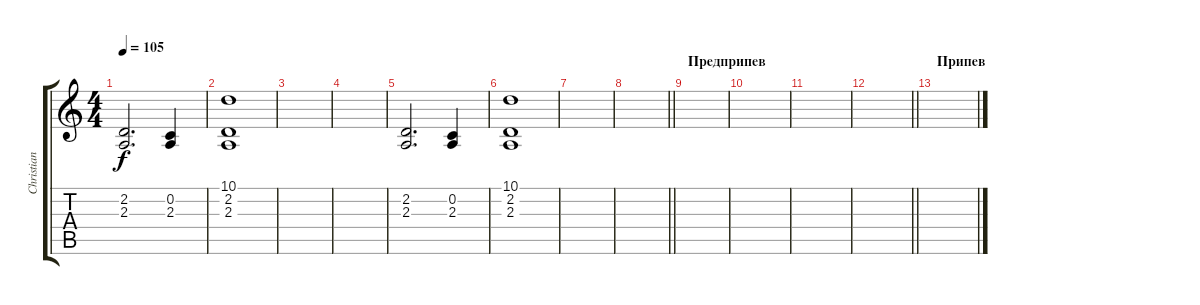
\track ("Christian Lorenz" "Christian ") {instrument pad4choir}
\staff {score tabs}
\tuning (E4 C4 G3 C3 G2 C2) {hide}
\ts (4 4)
\tempo 105
\clef g2
\ks c
(2.2 2.3).2{d dy f} (0.2 2.3).4 |
(10.1 2.2 2.3).1 |
|
|
(2.2 2.3).2{d} (0.2 2.3).4 |
(10.1 2.2 2.3).1 |
|
\barLineRight lightlight
|
\section ("" "Предприпев")
|
|
|
\barLineRight lightlight
|
\section ("" "Припев")
